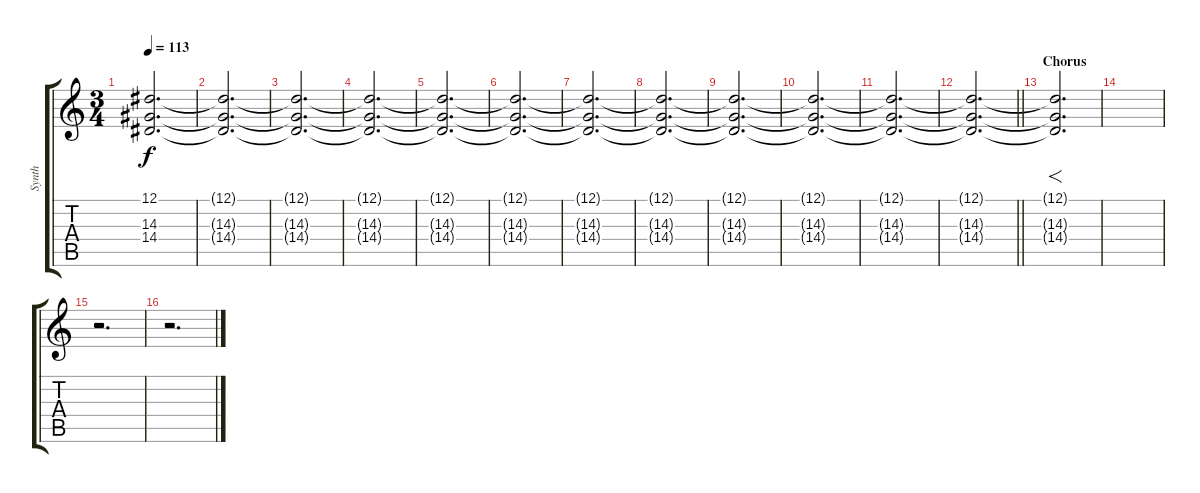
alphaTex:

\track ("Synth" "Synth") {instrument lead6voice}
\staff {score tabs}
\tuning (Eb4 Bb3 Gb3 Db3 Ab2 Eb2) {hide}
\ts (3 4)
\tempo 113
\clef g2
\ks c
(12.1{t} 14.3{t} 14.4{t}).2{d dy f} |
(12.1{t} 14.3{t} 14.4{t}).2{d} |
(12.1{t} 14.3{t} 14.4{t}).2{d} |
(12.1{t} 14.3{t} 14.4{t}).2{d} |
(12.1{t} 14.3{t} 14.4{t}).2{d} |
(12.1{t} 14.3{t} 14.4{t}).2{d} |
(12.1{t} 14.3{t} 14.4{t}).2{d} |
(12.1{t} 14.3{t} 14.4{t}).2{d} |
(12.1{t} 14.3{t} 14.4{t}).2{d} |
(12.1{t} 14.3{t} 14.4{t}).2{d} |
(12.1{t} 14.3{t} 14.4{t}).2{d} |
\barLineRight lightlight
(12.1{t} 14.3{t} 14.4{t}).2{d} |
\section ("" "Chorus")
(12.1{t} 14.3{t} 14.4{t}).2{f d volume 9} |
|
r.2{d} |
r.2{d}
